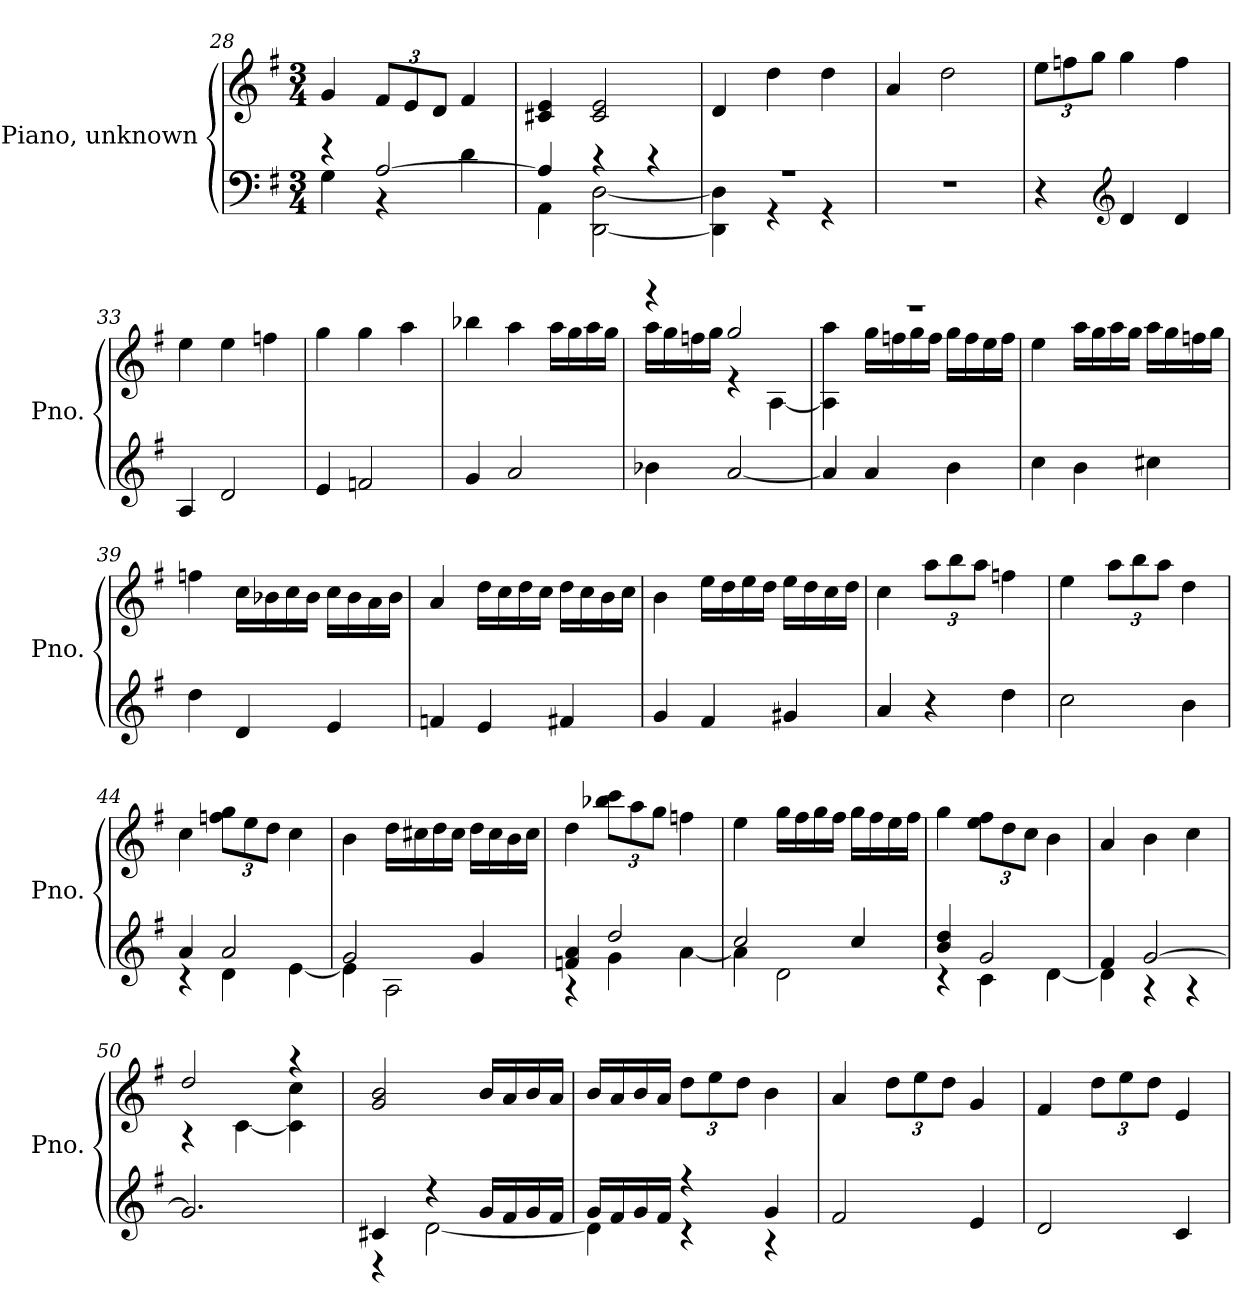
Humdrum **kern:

**kern	**kern
*part1	*part1
*staff2	*staff1
*I"Piano, unknown	*
*I'Pno.	*
*clefF4	*clefG2
*k[f#]	*k[f#]
*M3/4	*M3/4
=28	=28
*^	*
4r	4G\	4g/
*	*	*Xbrackettup
[2A/	4r	12f#/L
.	.	12e/
.	.	12d/J
.	4d\	4f#/
=29	=29	=29
4A/]	4AA\	4c#X/ 4e/
4r	[2DD\ [2D\	2c#/ 2e/
4r	.	.
=30	=30	=30
2.r	4DD\] 4D\]	4d/
.	4r	4dd\
.	4r	4dd\
*v	*v	*
=31	=31
2.r	4a/
.	2dd\
=32	=32
4r	12ee\L
.	12ffn\
.	12gg\J
*clefG2	*
4d/	4gg\
4d/	4ff\
!!LO:LB:g=z
=33	=33
4A/	4ee\
2d/	4ee\
.	4ffn\
=34	=34
4e/	4gg\
2fn/	4gg\
.	4aa\
=35	=35
4g/	4bb-X\
2a/	4aa\
.	16aa\LL
.	16gg\
.	16aa\
.	16gg\JJ
=36	=36
*	*^
4b-X\	4r	16aa\LL
.	.	16gg\
.	.	16ffn\
.	.	16gg\JJ
[2a/	2gg/	4r
.	.	[4A\
=37	=37	=37
4a/]	2.r	4A\] 4aa\
4a/	.	16gg\LL
.	.	16ffn\
.	.	16gg\
.	.	16ff\JJ
4b\	.	16gg\LL
.	.	16ff\
.	.	16ee\
.	.	16ff\JJ
*	*v	*v
=38	=38
4cc\	4ee\
4b\	16aa\LL
.	16gg\
.	16aa\
.	16gg\JJ
4cc#X\	16aa\LL
.	16gg\
.	16ffn\
.	16gg\JJ
!!LO:PB:g=z
=39	=39
4dd\	4ffn\
4d/	16cc\LL
.	16b-X\
.	16cc\
.	16b-\JJ
4e/	16cc\LL
.	16b-\
.	16a\
.	16b-\JJ
=40	=40
4fn/	4a/
4e/	16dd\LL
.	16cc\
.	16dd\
.	16cc\JJ
4f#X/	16dd\LL
.	16cc\
.	16b\
.	16cc\JJ
=41	=41
4g/	4b\
4f#/	16ee\LL
.	16dd\
.	16ee\
.	16dd\JJ
4g#X/	16ee\LL
.	16dd\
.	16cc\
.	16dd\JJ
=42	=42
4a/	4cc\
4r	12aa\L
.	12bb\
.	12aa\J
4dd\	4ffn\
=43	=43
2cc\	4ee\
.	12aa\L
.	12bb\
.	12aa\J
4b\	4dd\
!!LO:LB:g=z
=44	=44
*^	*
4a/	4r	4cc\
2a/	4d\	12ffn\ 12gg\L
.	.	12ee\
.	.	12dd\J
.	[4e\	4cc\
=45	=45	=45
2g/	4e\]	4b\
.	2A\	16dd\LL
.	.	16cc#X\
.	.	16dd\
.	.	16cc#\JJ
4g/	.	16dd\LL
.	.	16cc#\
.	.	16b\
.	.	16cc#\JJ
=46	=46	=46
4fn/ 4a/	4r	4dd\
2dd/	4g\	12bb-X\ 12ccc\L
.	.	12aa\
.	.	12gg\J
.	[4a\	4ffn\
=47	=47	=47
2cc/	4a\]	4ee\
.	2d\	16gg\LL
.	.	16ff#\
.	.	16gg\
.	.	16ff#\JJ
4cc/	.	16gg\LL
.	.	16ff#\
.	.	16ee\
.	.	16ff#\JJ
=48	=48	=48
4b/ 4dd/	4r	4gg\
2g/	4c\	12ee\ 12ff#\L
.	.	12dd\
.	.	12cc\J
.	[4d\	4b\
!!LO:LB:g=z
=49	=49	=49
4f#/	4d\]	4a/
[2g/	4r	4b\
.	4r	4cc\
*v	*v	*
=50	=50
*	*^
2.g/]	2dd/	4r
.	.	[4c\
.	4r	4c\] 4cc\
*	*v	*v
=51	=51
*^	*
4c#X/	4r	2g/ 2b/
4r	[2d\	.
16g/LL	.	16b/LL
16f#/	.	16a/
16g/	.	16b/
16f#/JJ	.	16a/JJ
=52	=52	=52
16g/LL	4d\]	16b/LL
16f#/	.	16a/
16g/	.	16b/
16f#/JJ	.	16a/JJ
4r	4r	12dd\L
.	.	12ee\
.	.	12dd\J
4g/	4r	4b\
*v	*v	*
=53	=53
2f#/	4a/
.	12dd\L
.	12ee\
.	12dd\J
4e/	4g/
=54	=54
2d/	4f#/
.	12dd\L
.	12ee\
.	12dd\J
4c/	4e/
=	=
*-	*-
